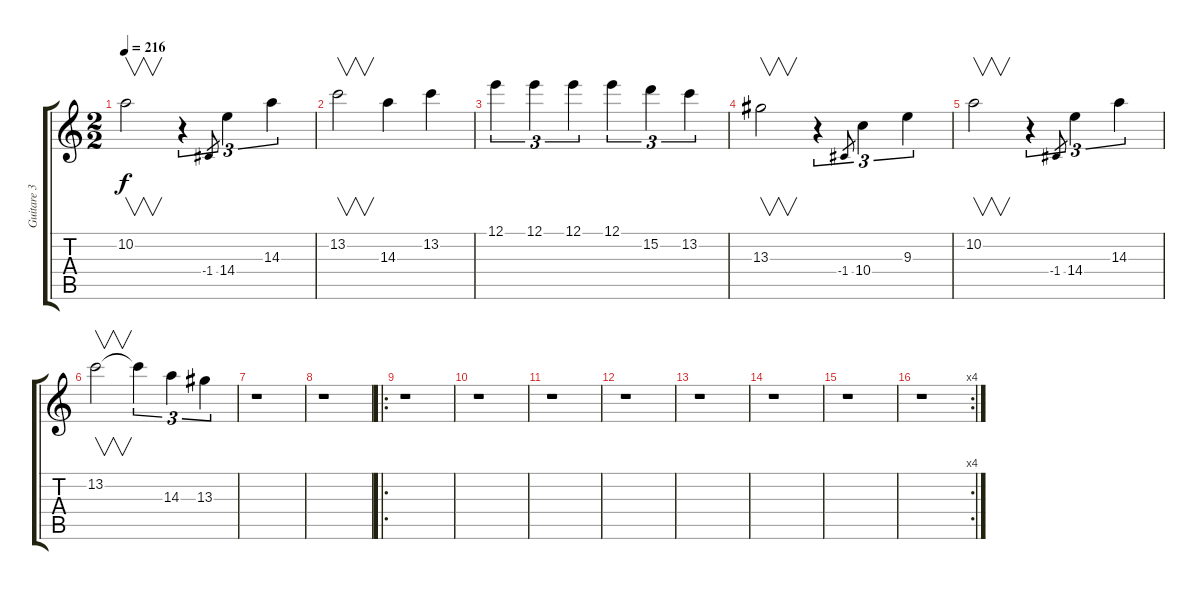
\track ("Guitare 3" "Guitare 3") {instrument distortionguitar}
\staff {score tabs}
\tuning (E4 B3 G3 D3 A2 E2) {hide}
\ts (2 2)
\tempo 216
\clef g2
\ks c
10.2.2{v dy f} r.4{tu (3 2)} -1.4.8{gr} 14.4.4{tu (3 2)} 14.3.4{tu (3 2)} |
13.2.2{v} 14.3.4 13.2.4 |
12.1.4{tu (3 2)} 12.1.4{tu (3 2)} 12.1.4{tu (3 2)} 12.1.4{tu (3 2)} 15.2.4{tu (3 2)} 13.2.4{tu (3 2)} |
13.3.2{v} r.4{tu (3 2)} -1.4.8{gr} 10.4.4{tu (3 2)} 9.3.4{tu (3 2)} |
10.2.2{v} r.4{tu (3 2)} -1.4.8{gr} 14.4.4{tu (3 2)} 14.3.4{tu (3 2)} |
13.2.2{v} 13.2{t}.4{tu (3 2)} 14.3.4{tu (3 2)} 13.3.4{tu (3 2)} |
r.1 |
r.1 |
\ro
r.1 |
r.1 |
r.1 |
r.1 |
r.1 |
r.1 |
r.1 |
\rc 4
r.1
